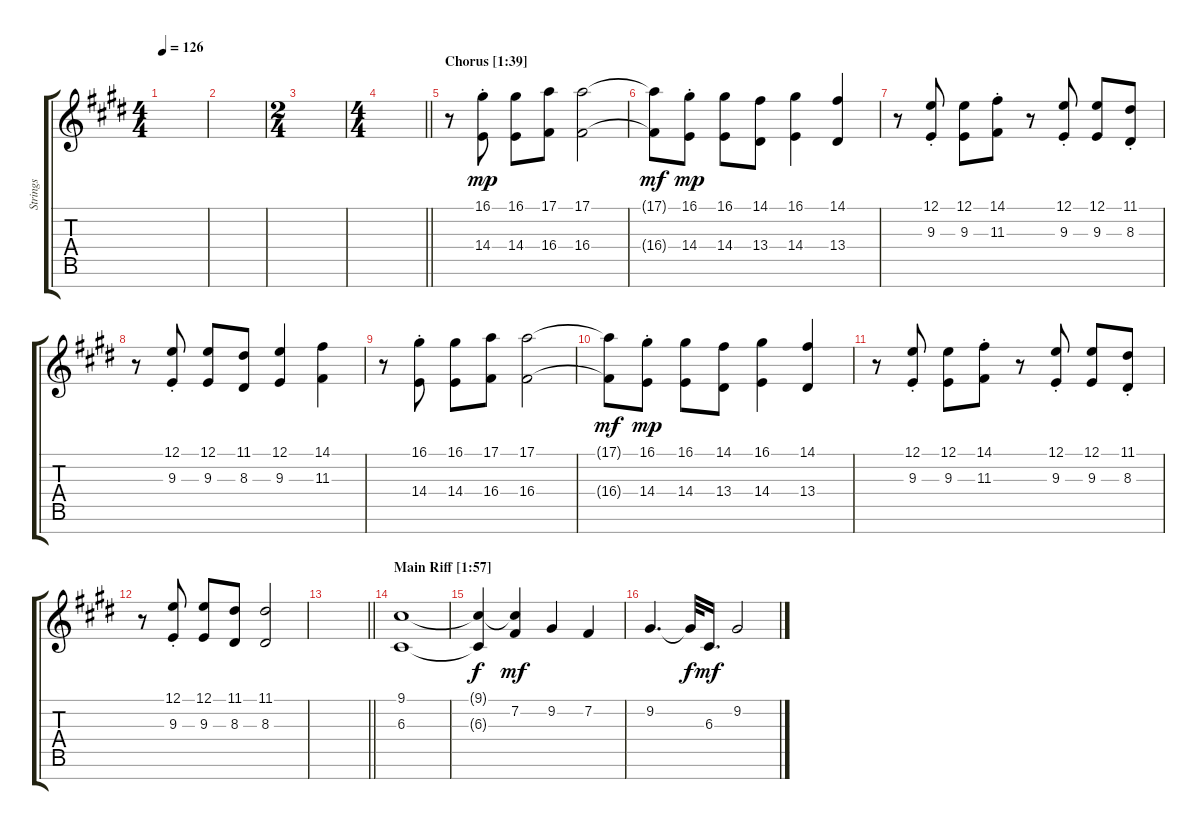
\track ("Strings" "Strings") {instrument stringensemble1}
\staff {score tabs}
\tuning (E4 B3 G3 D3 A2 E2 B1) {hide}
\ts (4 4)
\tempo 126
\clef g2
\ks c#minor
|
|
\ts (2 4)
|
\ts (4 4)
\barLineRight lightlight
|
\section ("" "Chorus [1:39]")
r.8 (16.1{st} 14.4{st}).8{dy mp volume 13} (16.1 14.4).8 (17.1 16.4).8 (17.1 16.4).2 |
(17.1{t} 16.4{t}).8{dy mf} (16.1{st} 14.4{st}).8{dy mp} (16.1 14.4).8 (14.1 13.4).8 (16.1 14.4).4 (14.1 13.4).4 |
r.8 (12.1{st} 9.3{st}).8 (12.1 9.3).8 (14.1{st} 11.3{st}).8 r.8 (12.1{st} 9.3{st}).8 (12.1 9.3).8 (11.1{st} 8.3{st}).8 |
r.8 (12.1{st} 9.3{st}).8 (12.1 9.3).8 (11.1 8.3).8 (12.1 9.3).4 (14.1 11.3).4 |
r.8 (16.1{st} 14.4{st}).8 (16.1 14.4).8 (17.1 16.4).8 (17.1 16.4).2 |
(17.1{t} 16.4{t}).8{dy mf} (16.1{st} 14.4{st}).8{dy mp} (16.1 14.4).8 (14.1 13.4).8 (16.1 14.4).4 (14.1 13.4).4 |
r.8 (12.1{st} 9.3{st}).8 (12.1 9.3).8 (14.1{st} 11.3{st}).8 r.8 (12.1{st} 9.3{st}).8 (12.1 9.3).8 (11.1{st} 8.3{st}).8 |
r.8 (12.1{st} 9.3{st}).8 (12.1 9.3).8 (11.1 8.3).8 (11.1 8.3).2 |
\barLineRight lightlight
|
\section ("" "Main Riff [1:57]")
(9.1 6.3).1 |
(9.1{t} 6.3{t}).4{dy f} (9.1{t} 7.2).4{dy mf} 9.2.4 7.2.4 |
9.2.4{d} 9.2{t}.32{dy f} 6.3.16{d dy mf} 9.2.2
